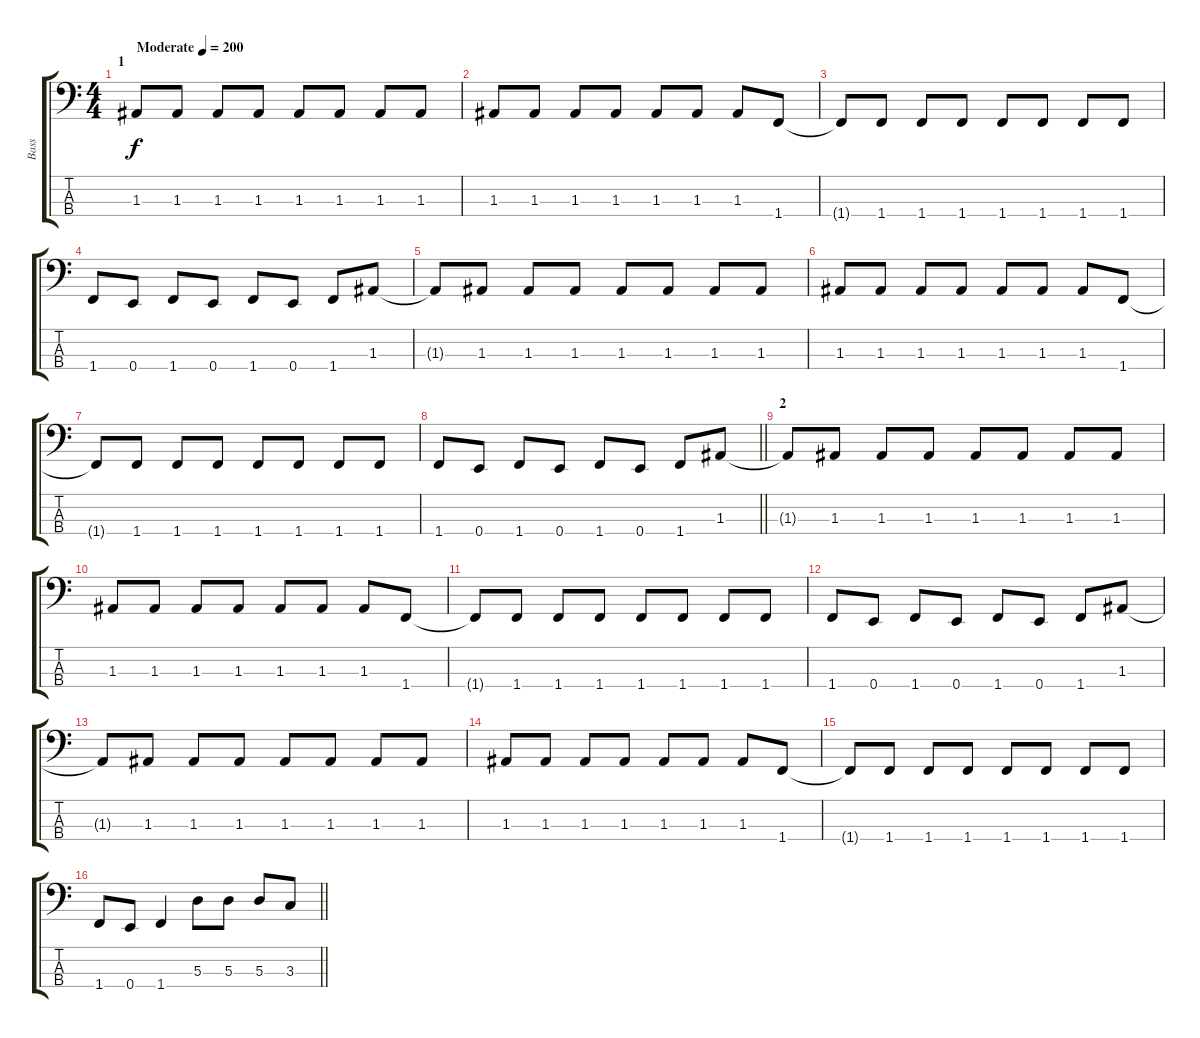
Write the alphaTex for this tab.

\track ("Bass" "Bass") {instrument electricbassfinger}
\staff {score tabs}
\tuning (G2 D2 A1 E1) {hide}
\ts (4 4)
\section ("" "1")
\tempo (200 "Moderate")
\clef f4
\ks c
1.3.8{dy f instrument electricbassfinger} 1.3.8 1.3.8 1.3.8 1.3.8 1.3.8 1.3.8 1.3.8 |
1.3.8 1.3.8 1.3.8 1.3.8 1.3.8 1.3.8 1.3.8 1.4.8 |
1.4{t}.8 1.4.8 1.4.8 1.4.8 1.4.8 1.4.8 1.4.8 1.4.8 |
1.4.8 0.4.8 1.4.8 0.4.8 1.4.8 0.4.8 1.4.8 1.3.8 |
1.3{t}.8 1.3.8 1.3.8 1.3.8 1.3.8 1.3.8 1.3.8 1.3.8 |
1.3.8 1.3.8 1.3.8 1.3.8 1.3.8 1.3.8 1.3.8 1.4.8 |
1.4{t}.8 1.4.8 1.4.8 1.4.8 1.4.8 1.4.8 1.4.8 1.4.8 |
\barLineRight lightlight
1.4.8 0.4.8 1.4.8 0.4.8 1.4.8 0.4.8 1.4.8 1.3.8 |
\section ("" "2")
1.3{t}.8 1.3.8 1.3.8 1.3.8 1.3.8 1.3.8 1.3.8 1.3.8 |
1.3.8 1.3.8 1.3.8 1.3.8 1.3.8 1.3.8 1.3.8 1.4.8 |
1.4{t}.8 1.4.8 1.4.8 1.4.8 1.4.8 1.4.8 1.4.8 1.4.8 |
1.4.8 0.4.8 1.4.8 0.4.8 1.4.8 0.4.8 1.4.8 1.3.8 |
1.3{t}.8 1.3.8 1.3.8 1.3.8 1.3.8 1.3.8 1.3.8 1.3.8 |
1.3.8 1.3.8 1.3.8 1.3.8 1.3.8 1.3.8 1.3.8 1.4.8 |
1.4{t}.8 1.4.8 1.4.8 1.4.8 1.4.8 1.4.8 1.4.8 1.4.8 |
\barLineRight lightlight
1.4.8 0.4.8 1.4.4 5.3.8 5.3.8 5.3.8 3.3.8
